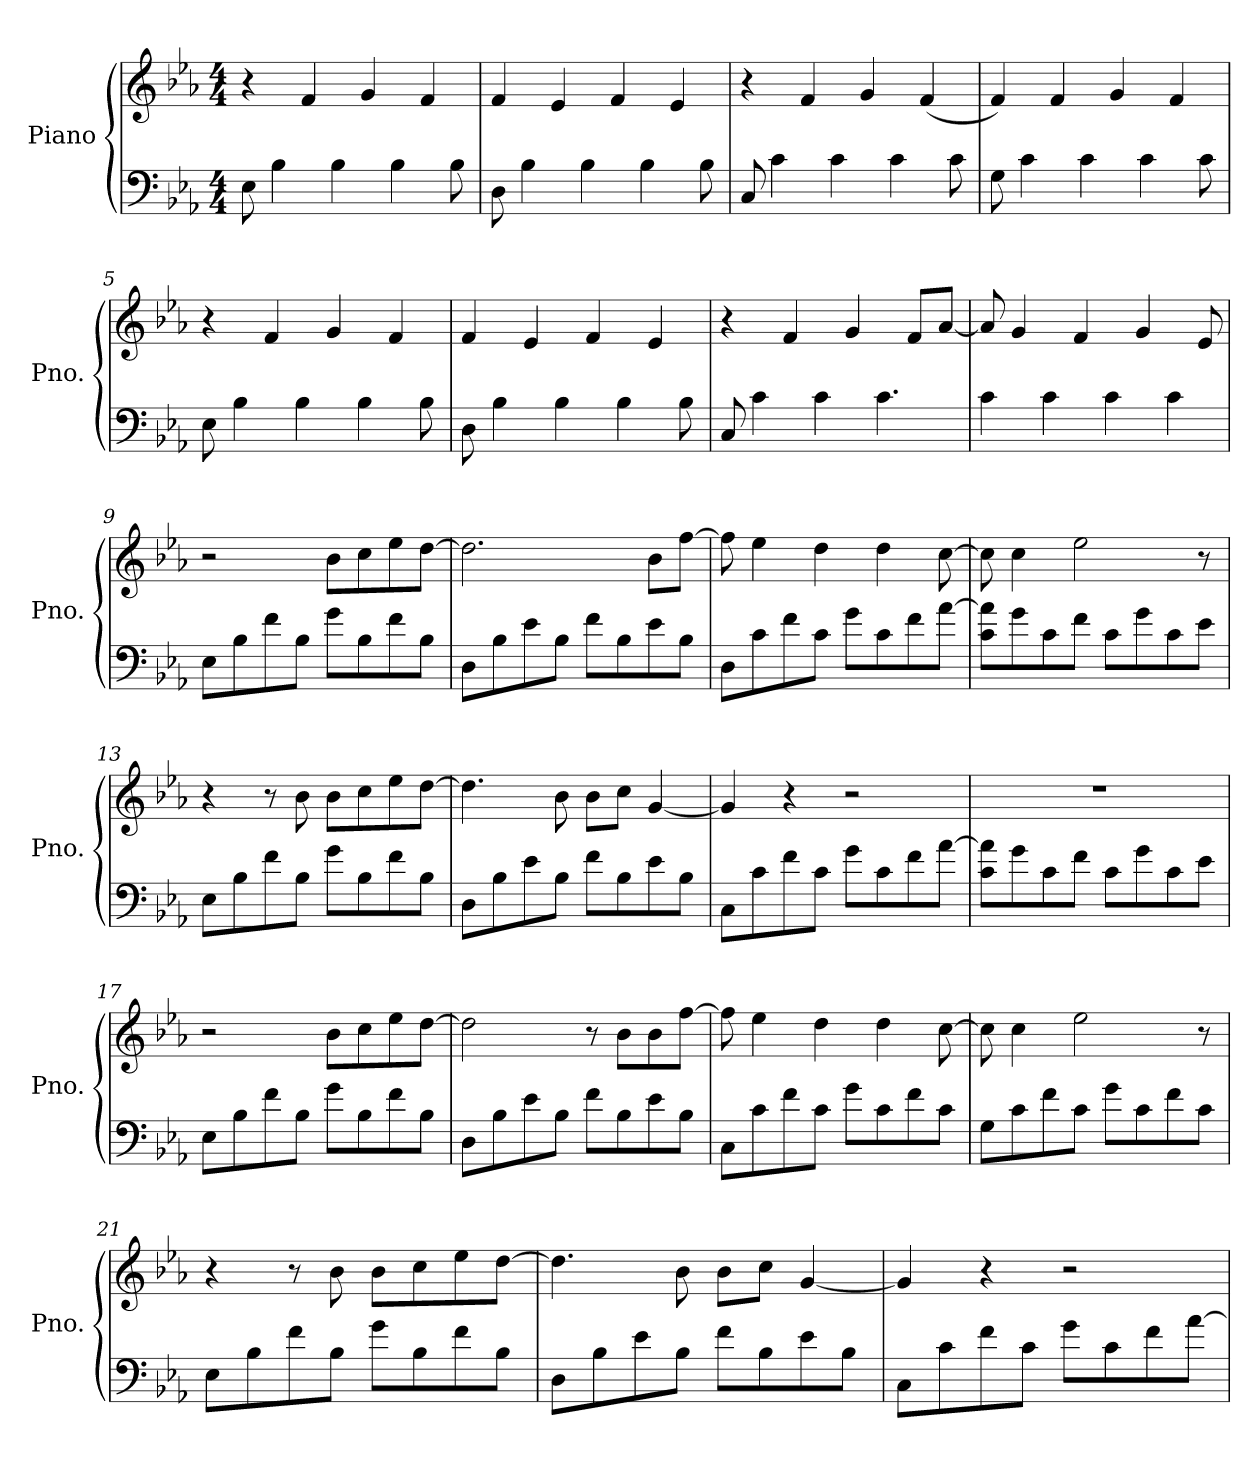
**kern	**kern
*part1	*part1
*staff2	*staff1
*I"Piano	*
*I'Pno.	*
*clefF4	*clefG2
*k[b-e-a-]	*k[b-e-a-]
*M4/4	*M4/4
*MM135	*MM135
=1	=1
8E-\	4r
4B-\	.
.	4f/
4B-\	.
.	4g/
4B-\	.
.	4f/
8B-\	.
=2	=2
8D\	4f/
4B-\	.
.	4e-/
4B-\	.
.	4f/
4B-\	.
.	4e-/
8B-\	.
=3	=3
8C/	4r
4c\	.
.	4f/
4c\	.
.	4g/
4c\	.
.	(4f/
8c\	.
=4	=4
8G\	4f/)
4c\	.
.	4f/
4c\	.
.	4g/
4c\	.
.	4f/
8c\	.
=5	=5
8E-\	4r
4B-\	.
.	4f/
4B-\	.
.	4g/
4B-\	.
.	4f/
8B-\	.
=6	=6
8D\	4f/
4B-\	.
.	4e-/
4B-\	.
.	4f/
4B-\	.
.	4e-/
8B-\	.
=7	=7
8C/	4r
4c\	.
.	4f/
4c\	.
.	4g/
4.c\	.
.	8f/L
.	[8a-/J
!!LO:LB:g=z
=8	=8
4c\	8a-/]
.	4g/
4c\	.
.	4f/
4c\	.
.	4g/
4c\	.
.	8e-/
=9	=9
8E-\L	2r
8B-\	.
8f\	.
8B-\J	.
8g\L	8b-\L
8B-\	8cc\
8f\	8ee-\
8B-\J	[8dd\J
=10	=10
8D\L	2.dd\]
8B-\	.
8e-\	.
8B-\J	.
8f\L	.
8B-\	.
8e-\	8b-\L
8B-\J	[8ff\J
=11	=11
8D\L	8ff\]
8c\	4ee-\
8f\	.
8c\J	4dd\
8g\L	.
8c\	4dd\
8f\	.
[8a-\J	[8cc\
!!LO:LB:g=z
=12	=12
8c\ 8a-\]L	8cc\]
8g\	4cc\
8c\	.
8f\J	2ee-\
8c\L	.
8g\	.
8c\	.
8e-\J	8r
=13	=13
8E-\L	4r
8B-\	.
8f\	8r
8B-\J	8b-\
8g\L	8b-\L
8B-\	8cc\
8f\	8ee-\
8B-\J	[8dd\J
=14	=14
8D\L	4.dd\]
8B-\	.
8e-\	.
8B-\J	8b-\
8f\L	8b-\L
8B-\	8cc\J
8e-\	[4g/
8B-\J	.
=15	=15
8C\L	4g/]
8c\	.
8f\	4r
8c\J	.
8g\L	2r
8c\	.
8f\	.
[8a-\J	.
!!LO:LB:g=z
=16	=16
8c\ 8a-\]L	1r
8g\	.
8c\	.
8f\J	.
8c\L	.
8g\	.
8c\	.
8e-\J	.
=17	=17
8E-\L	2r
8B-\	.
8f\	.
8B-\J	.
8g\L	8b-\L
8B-\	8cc\
8f\	8ee-\
8B-\J	[8dd\J
=18	=18
8D\L	2dd\]
8B-\	.
8e-\	.
8B-\J	.
8f\L	8r
8B-\	8b-\L
8e-\	8b-\
8B-\J	[8ff\J
=19	=19
8C\L	8ff\]
8c\	4ee-\
8f\	.
8c\J	4dd\
8g\L	.
8c\	4dd\
8f\	.
8c\J	[8cc\
!!LO:LB:g=z
=20	=20
8G\L	8cc\]
8c\	4cc\
8f\	.
8c\J	2ee-\
8g\L	.
8c\	.
8f\	.
8c\J	8r
=21	=21
8E-\L	4r
8B-\	.
8f\	8r
8B-\J	8b-\
8g\L	8b-\L
8B-\	8cc\
8f\	8ee-\
8B-\J	[8dd\J
=22	=22
8D\L	4.dd\]
8B-\	.
8e-\	.
8B-\J	8b-\
8f\L	8b-\L
8B-\	8cc\J
8e-\	[4g/
8B-\J	.
=23	=23
8C\L	4g/]
8c\	.
8f\	4r
8c\J	.
8g\L	2r
8c\	.
8f\	.
[8a-\J	.
=	=
*-	*-
